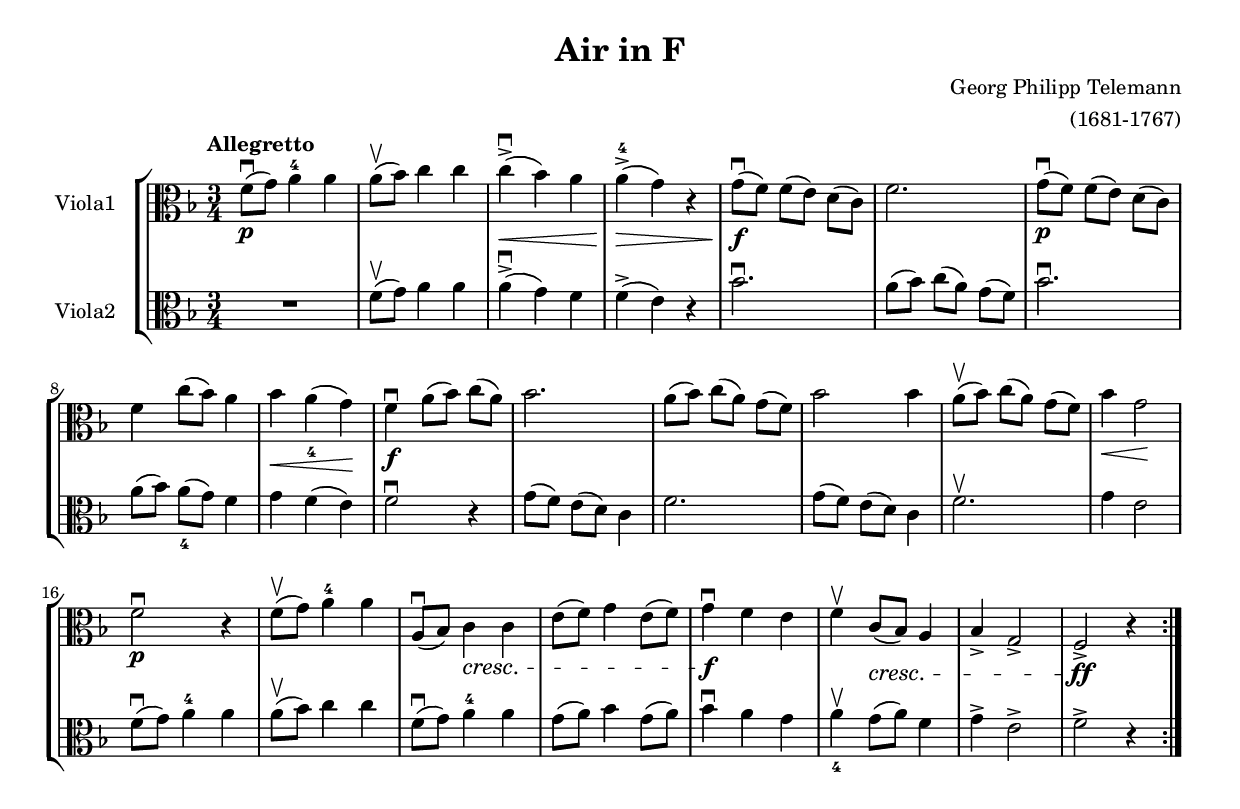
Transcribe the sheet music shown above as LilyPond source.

\version "2.18.2"


#(set-global-staff-size 18)

\header {
  title = "Air in F"
  composer = "Georg Philipp Telemann"
  arranger = "(1681-1767)"
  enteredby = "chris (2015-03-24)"
}

voiceconsts = {
 \key f \major
 %\numericTimeSignature
 \compressFullBarRests
 \time 3/4
 \tempo "Allegretto"
 \set Timing.beamExceptions = #'()
}

va = \relative c' {

  \clef "alto"

  \repeat volta 2 {
    f8\downbow\p( g) a4^4 a
    a8\upbow( bes) c4 c4
    c4\<\downbow\accent( bes) a
    a^4\>\accent( g) r
    g8\f\downbow( f) f( e) d( c)
    f2.
    g8\p\downbow( f) f( e) d( c)
    f4 c'8( bes) a4
    bes\< a_4(g)\!
    f\downbow\f a8( bes) c( a)
    bes2.
    a8( bes) c( a) g( f)
    bes2 bes4
    a8\upbow( bes) c( a) g( f)
    bes4\< g2\!
    f2\p\downbow r4
    f8\upbow( g) a4^4 a
    a,8\downbow( bes) c4\cresc c4
    e8( f) g4 e8( f)
    g4\f\downbow f e
    f\upbow c8\cresc( bes) a4 
    bes4\accent g2\accent
    f\accent\ff r4
    
    
  }


}

vb = \relative c' {

  \clef "alto"

  \repeat volta 2 {
   R2.
   f8\upbow( g) a4 a
   a4\downbow\accent( g) f
   f\accent( e) r
   bes'2.\downbow
   a8( bes) c( a) g( f)
   bes2.\downbow
   a8( bes) a_4( g) f4
   g f( e)
   f2\downbow r4
   g8( f) e( d) c4
   f2.
   g8( f) e( d) c4
   f2.\upbow
   g4 e2
   f8\downbow( g) a4^4 a
   a8\upbow( bes) c4 c
   f,8\downbow( g) a4^4 a
   g8( a) bes4 g8( a)
   bes4\downbow a g
   a\upbow_4 g8( a) f4
   g\accent e2\accent
   f\accent r4
   
}
}


\book {

  \score {
  \new StaffGroup
    <<
      \new Staff <<
	\set Staff.instrumentName = "Viola1 "
	 {\voiceconsts \va }
      >>
      \new Staff <<
	\set Staff.instrumentName = "Viola2 "
	{\voiceconsts \vb}
      >>
    >>

    \layout {}

    \midi {
      \context {
	\Score
	tempoWholesPerMinute = #(ly:make-moment 120 4)
      }
    }
  }
}